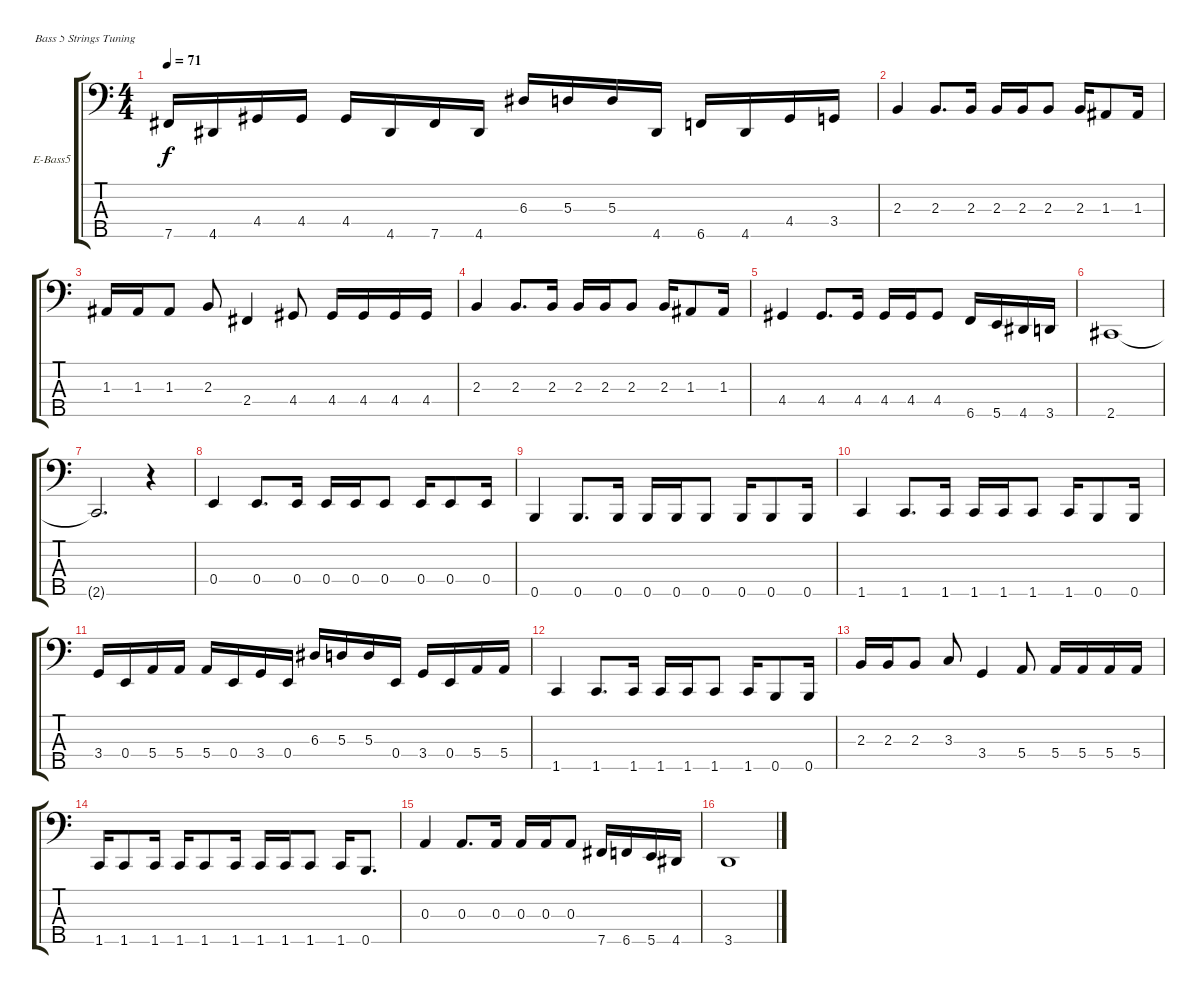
\defaultSystemsLayout 4
\bracketExtendMode groupsimilarinstruments
\firstSystemTrackNameOrientation horizontal
\otherSystemsTrackNameOrientation horizontal
\track ("Electric Bass" "E-Bass5") {instrument electricbassfinger}
\staff {score tabs}
\tuning (G2 D2 A1 E1 B0)
\ts (4 4)
\tempo 71
\clef f4
\ks c
7.5.16{dy f} 4.5.16 4.4.16 4.4.16 4.4.16 4.5.16 7.5.16 4.5.16 6.3.16 5.3.16 5.3.16 4.5.16 6.5.16 4.5.16 4.4.16 3.4.16 |
2.3.4 2.3.8{d} 2.3.16 2.3.16 2.3.16 2.3.8 2.3.16 1.3.8 1.3.16 |
1.3.16 1.3.16 1.3.8 2.3.8 2.4.4 4.4.8 4.4.16 4.4.16 4.4.16 4.4.16 |
2.3.4 2.3.8{d} 2.3.16 2.3.16 2.3.16 2.3.8 2.3.16 1.3.8 1.3.16 |
4.4.4 4.4.8{d} 4.4.16 4.4.16 4.4.16 4.4.8 6.5.16 5.5.16 4.5.16 3.5.16 |
2.5.1 |
2.5{t}.2{d} r.4 |
0.4.4 0.4.8{d} 0.4.16 0.4.16 0.4.16 0.4.8 0.4.16 0.4.8 0.4.16 |
0.5.4 0.5.8{d} 0.5.16 0.5.16 0.5.16 0.5.8 0.5.16 0.5.8 0.5.16 |
1.5.4 1.5.8{d} 1.5.16 1.5.16 1.5.16 1.5.8 1.5.16 0.5.8 0.5.16 |
3.4.16 0.4.16 5.4.16 5.4.16 5.4.16 0.4.16 3.4.16 0.4.16 6.3.16 5.3.16 5.3.16 0.4.16 3.4.16 0.4.16 5.4.16 5.4.16 |
1.5.4 1.5.8{d} 1.5.16 1.5.16 1.5.16 1.5.8 1.5.16 0.5.8 0.5.16 |
2.3.16 2.3.16 2.3.8 3.3.8 3.4.4 5.4.8 5.4.16 5.4.16 5.4.16 5.4.16 |
1.5.16 1.5.8 1.5.16 1.5.16 1.5.8 1.5.16 1.5.16 1.5.16 1.5.8 1.5.16 0.5.8{d} |
0.3.4 0.3.8{d} 0.3.16 0.3.16 0.3.16 0.3.8 7.5.16 6.5.16 5.5.16 4.5.16 |
3.5.1
